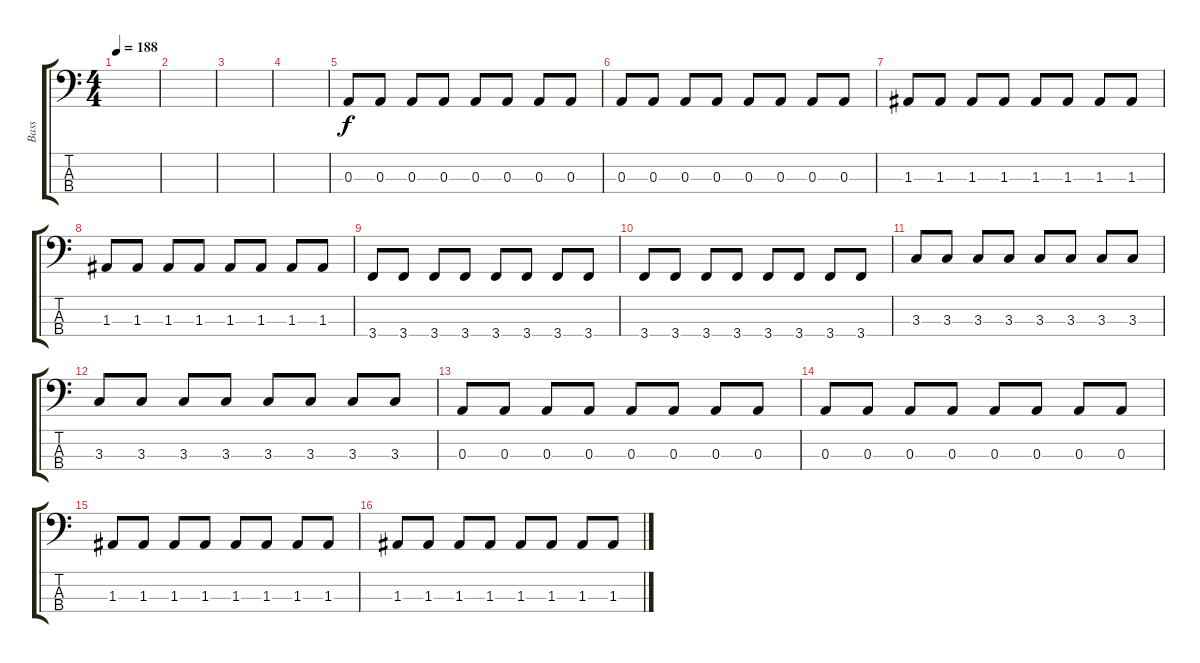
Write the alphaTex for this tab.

\track ("Bass" "Bass") {instrument electricbassfinger}
\staff {score tabs}
\tuning (G2 D2 A1 D1) {hide}
\ts (4 4)
\tempo 188
\clef f4
\ks c
|
|
|
|
0.3.8 0.3.8 0.3.8 0.3.8 0.3.8 0.3.8 0.3.8 0.3.8 |
0.3.8 0.3.8 0.3.8 0.3.8 0.3.8 0.3.8 0.3.8 0.3.8 |
1.3.8 1.3.8 1.3.8 1.3.8 1.3.8 1.3.8 1.3.8 1.3.8 |
1.3.8 1.3.8 1.3.8 1.3.8 1.3.8 1.3.8 1.3.8 1.3.8 |
3.4.8 3.4.8 3.4.8 3.4.8 3.4.8 3.4.8 3.4.8 3.4.8 |
3.4.8 3.4.8 3.4.8 3.4.8 3.4.8 3.4.8 3.4.8 3.4.8 |
3.3.8 3.3.8 3.3.8 3.3.8 3.3.8 3.3.8 3.3.8 3.3.8 |
3.3.8 3.3.8 3.3.8 3.3.8 3.3.8 3.3.8 3.3.8 3.3.8 |
0.3.8 0.3.8 0.3.8 0.3.8 0.3.8 0.3.8 0.3.8 0.3.8 |
0.3.8 0.3.8 0.3.8 0.3.8 0.3.8 0.3.8 0.3.8 0.3.8 |
1.3.8 1.3.8 1.3.8 1.3.8 1.3.8 1.3.8 1.3.8 1.3.8 |
1.3.8 1.3.8 1.3.8 1.3.8 1.3.8 1.3.8 1.3.8 1.3.8
